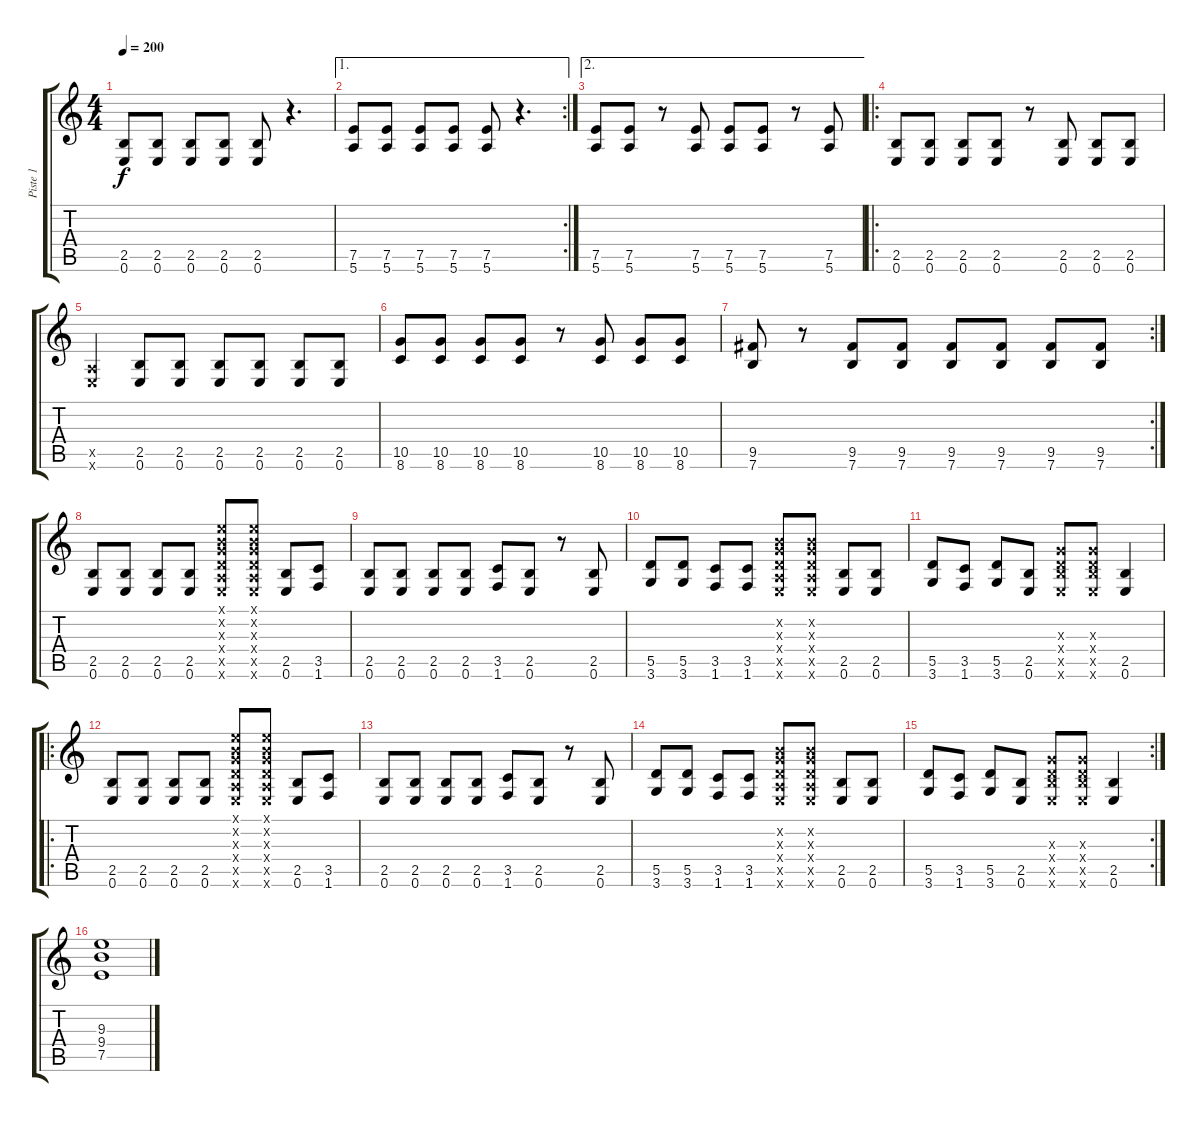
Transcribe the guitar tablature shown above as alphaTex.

\track ("Piste 1" "Piste 1") {instrument overdrivenguitar}
\staff {score tabs}
\tuning (E4 B3 G3 D3 A2 E2) {hide}
\ts (4 4)
\tempo 200
\clef g2
\ks c
(2.5 0.6).8{dy f} (2.5 0.6).8 (2.5 0.6).8 (2.5 0.6).8 (2.5 0.6).8 r.4{d} |
\ae 1
\rc 2
(7.5 5.6).8 (7.5 5.6).8 (7.5 5.6).8 (7.5 5.6).8 (7.5 5.6).8 r.4{d} |
\ae 2
(7.5 5.6).8 (7.5 5.6).8 r.8 (7.5 5.6).8 (7.5 5.6).8 (7.5 5.6).8 r.8 (7.5 5.6).8 |
\ro
(2.5 0.6).8 (2.5 0.6).8 (2.5 0.6).8 (2.5 0.6).8 r.8 (2.5 0.6).8 (2.5 0.6).8 (2.5 0.6).8 |
(0.5{x} 0.6{x}).4 (2.5 0.6).8 (2.5 0.6).8 (2.5 0.6).8 (2.5 0.6).8 (2.5 0.6).8 (2.5 0.6).8 |
(10.5 8.6).8 (10.5 8.6).8 (10.5 8.6).8 (10.5 8.6).8 r.8 (10.5 8.6).8 (10.5 8.6).8 (10.5 8.6).8 |
\rc 2
(9.5 7.6).8 r.8 (9.5 7.6).8 (9.5 7.6).8 (9.5 7.6).8 (9.5 7.6).8 (9.5 7.6).8 (9.5 7.6).8 |
(2.5 0.6).8 (2.5 0.6).8 (2.5 0.6).8 (2.5 0.6).8 (0.1{x} 0.2{x} 0.3{x} 0.4{x} 0.5{x} 0.6{x}).8 (0.1{x} 0.2{x} 0.3{x} 0.4{x} 0.5{x} 0.6{x}).8 (2.5 0.6).8 (3.5 1.6).8 |
(2.5 0.6).8 (2.5 0.6).8 (2.5 0.6).8 (2.5 0.6).8 (3.5 1.6).8 (2.5 0.6).8 r.8 (2.5 0.6).8 |
(5.5 3.6).8 (5.5 3.6).8 (3.5 1.6).8 (3.5 1.6).8 (0.2{x} 0.3{x} 0.4{x} 0.5{x} 0.6{x}).8 (0.2{x} 0.3{x} 0.4{x} 0.5{x} 0.6{x}).8 (2.5 0.6).8 (2.5 0.6).8 |
(5.5 3.6).8 (3.5 1.6).8 (5.5 3.6).8 (2.5 0.6).8 (0.3{x} 0.4{x} 2.5{x} 0.6{x}).8 (0.3{x} 0.4{x} 2.5{x} 0.6{x}).8 (2.5 0.6).4 |
\ro
(2.5 0.6).8 (2.5 0.6).8 (2.5 0.6).8 (2.5 0.6).8 (0.1{x} 0.2{x} 0.3{x} 0.4{x} 0.5{x} 0.6{x}).8 (0.1{x} 0.2{x} 0.3{x} 0.4{x} 0.5{x} 0.6{x}).8 (2.5 0.6).8 (3.5 1.6).8 |
(2.5 0.6).8 (2.5 0.6).8 (2.5 0.6).8 (2.5 0.6).8 (3.5 1.6).8 (2.5 0.6).8 r.8 (2.5 0.6).8 |
(5.5 3.6).8 (5.5 3.6).8 (3.5 1.6).8 (3.5 1.6).8 (0.2{x} 0.3{x} 0.4{x} 0.5{x} 0.6{x}).8 (0.2{x} 0.3{x} 0.4{x} 0.5{x} 0.6{x}).8 (2.5 0.6).8 (2.5 0.6).8 |
\rc 2
(5.5 3.6).8 (3.5 1.6).8 (5.5 3.6).8 (2.5 0.6).8 (0.3{x} 0.4{x} 2.5{x} 0.6{x}).8 (0.3{x} 0.4{x} 2.5{x} 0.6{x}).8 (2.5 0.6).4 |
(9.3 9.4 7.5).1
